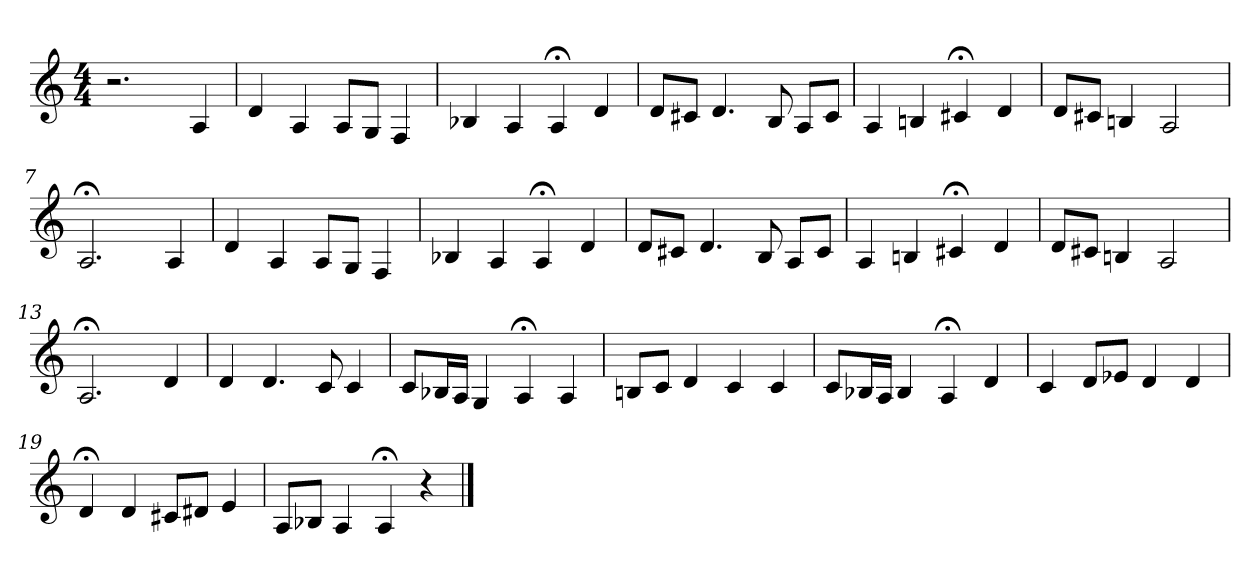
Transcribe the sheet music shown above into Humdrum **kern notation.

**kern
*part1
*staff1
*clefG2
*k[]
*C:
*M4/4
=1
2.r
4A
=2
4d
4A
8A/L
8G/J
4F
=3
4B-X
4A
4A;<
4d
=4
8d/L
8c#X/J
4.d
8B
8A/L
8c#/J
=5
4A
4Bn
4c#X;<
4d
=6
8d/L
8c#X/J
4Bn
2A
=7
2.A;<
4A
=8
4d
4A
8A/L
8G/J
4F
=9
4B-X
4A
4A;<
4d
=10
8d/L
8c#X/J
4.d
8B
8A/L
8c#/J
=11
4A
4Bn
4c#X;<
4d
=12
8d/L
8c#X/J
4Bn
2A
=13
2.A;<
4d
=14
4d
4.d
8c
4c
=15
8c/L
16B-X/L
16A/JJ
4G
4A;<
4A
=16
8Bn/L
8c/J
4d
4c
4c
=17
8c/L
16B-X/L
16A/JJ
4B-
4A;<
4d
=18
4c
8d/L
8e-X/J
4d
4d
=19
4d;<
4d
8c#X/L
8d#X/J
4e
=20
8A/L
8B-X/J
4A
4A;<
4r
==
*-
